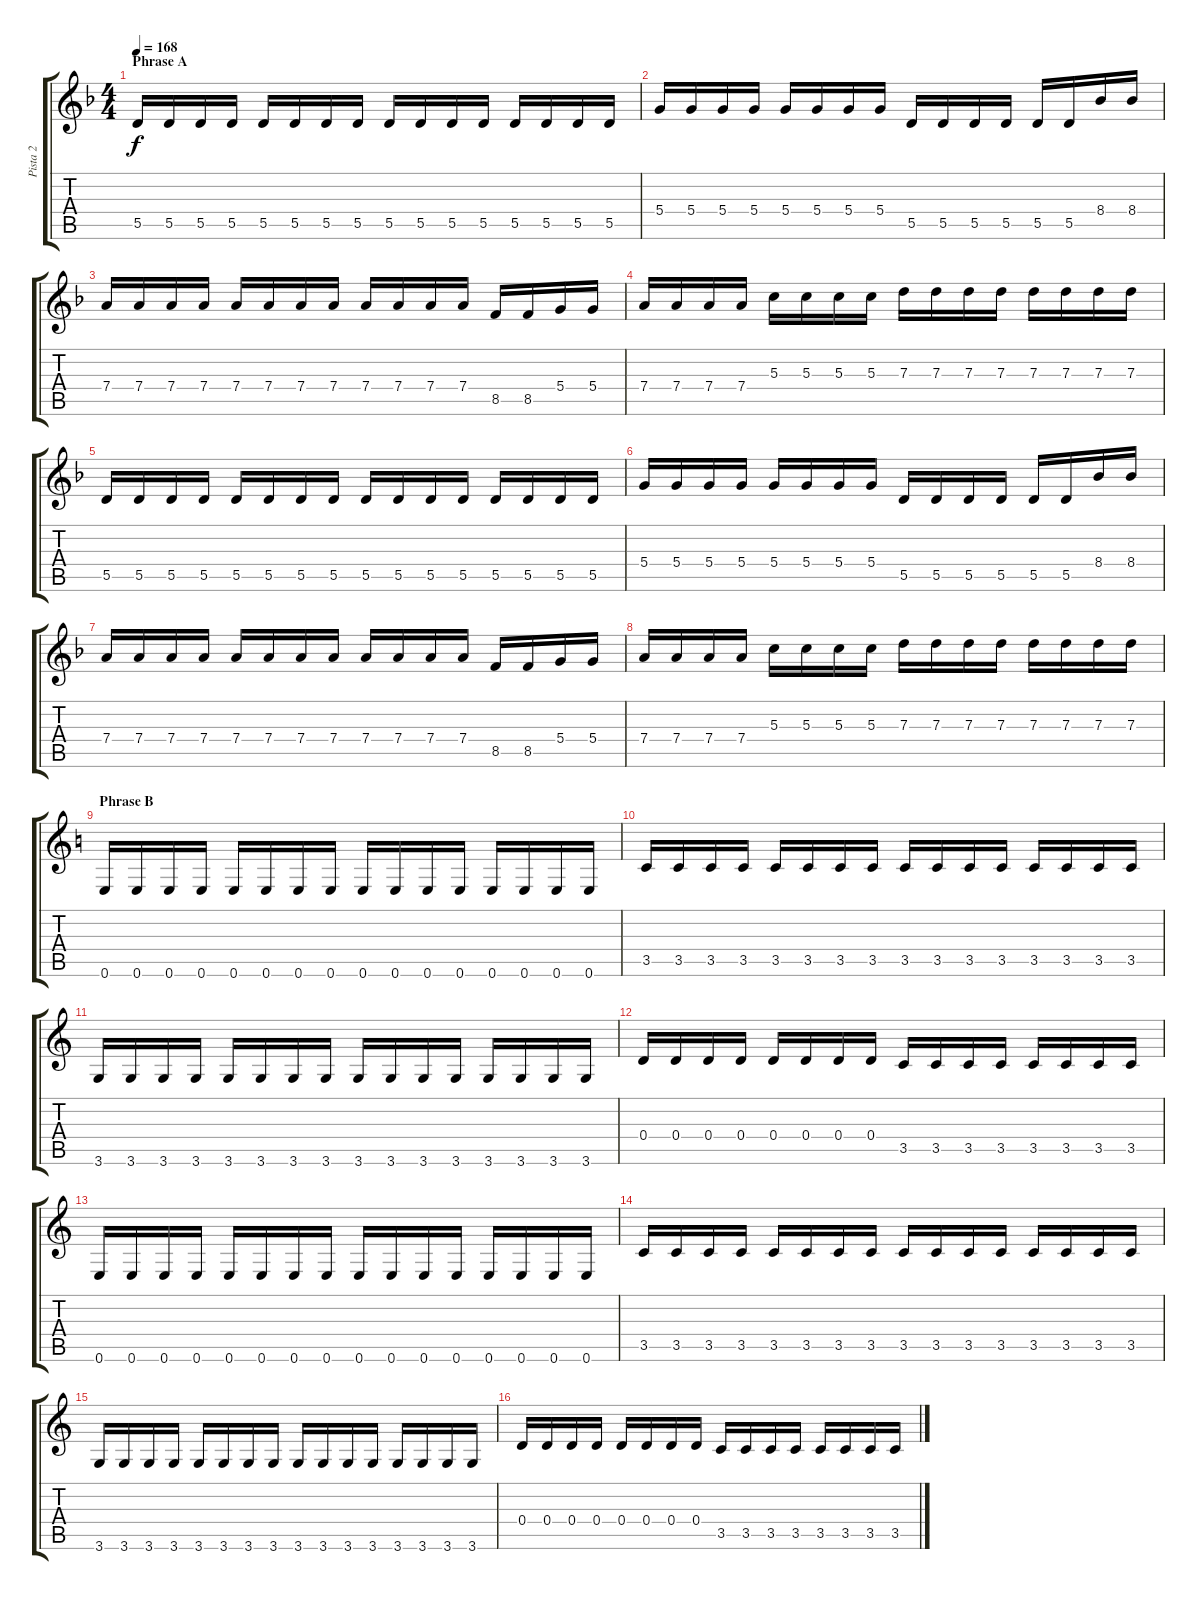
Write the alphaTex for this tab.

\track ("Pista 2" "Pista 2") {instrument distortionguitar}
\staff {score tabs}
\tuning (E4 B3 G3 D3 A2 E2) {hide}
\ts (4 4)
\section ("" "Phrase A")
\tempo 168
\clef g2
\ks f
5.5.16{dy f} 5.5.16 5.5.16 5.5.16 5.5.16 5.5.16 5.5.16 5.5.16 5.5.16 5.5.16 5.5.16 5.5.16 5.5.16 5.5.16 5.5.16 5.5.16 |
5.4.16 5.4.16 5.4.16 5.4.16 5.4.16 5.4.16 5.4.16 5.4.16 5.5.16 5.5.16 5.5.16 5.5.16 5.5.16 5.5.16 8.4.16 8.4.16 |
7.4.16 7.4.16 7.4.16 7.4.16 7.4.16 7.4.16 7.4.16 7.4.16 7.4.16 7.4.16 7.4.16 7.4.16 8.5.16 8.5.16 5.4.16 5.4.16 |
7.4.16 7.4.16 7.4.16 7.4.16 5.3.16 5.3.16 5.3.16 5.3.16 7.3.16 7.3.16 7.3.16 7.3.16 7.3.16 7.3.16 7.3.16 7.3.16 |
5.5.16 5.5.16 5.5.16 5.5.16 5.5.16 5.5.16 5.5.16 5.5.16 5.5.16 5.5.16 5.5.16 5.5.16 5.5.16 5.5.16 5.5.16 5.5.16 |
5.4.16 5.4.16 5.4.16 5.4.16 5.4.16 5.4.16 5.4.16 5.4.16 5.5.16 5.5.16 5.5.16 5.5.16 5.5.16 5.5.16 8.4.16 8.4.16 |
7.4.16 7.4.16 7.4.16 7.4.16 7.4.16 7.4.16 7.4.16 7.4.16 7.4.16 7.4.16 7.4.16 7.4.16 8.5.16 8.5.16 5.4.16 5.4.16 |
7.4.16 7.4.16 7.4.16 7.4.16 5.3.16 5.3.16 5.3.16 5.3.16 7.3.16 7.3.16 7.3.16 7.3.16 7.3.16 7.3.16 7.3.16 7.3.16 |
\section ("" "Phrase B")
\ks c
0.6.16 0.6.16 0.6.16 0.6.16 0.6.16 0.6.16 0.6.16 0.6.16 0.6.16 0.6.16 0.6.16 0.6.16 0.6.16 0.6.16 0.6.16 0.6.16 |
3.5.16 3.5.16 3.5.16 3.5.16 3.5.16 3.5.16 3.5.16 3.5.16 3.5.16 3.5.16 3.5.16 3.5.16 3.5.16 3.5.16 3.5.16 3.5.16 |
3.6.16 3.6.16 3.6.16 3.6.16 3.6.16 3.6.16 3.6.16 3.6.16 3.6.16 3.6.16 3.6.16 3.6.16 3.6.16 3.6.16 3.6.16 3.6.16 |
0.4.16 0.4.16 0.4.16 0.4.16 0.4.16 0.4.16 0.4.16 0.4.16 3.5.16 3.5.16 3.5.16 3.5.16 3.5.16 3.5.16 3.5.16 3.5.16 |
0.6.16 0.6.16 0.6.16 0.6.16 0.6.16 0.6.16 0.6.16 0.6.16 0.6.16 0.6.16 0.6.16 0.6.16 0.6.16 0.6.16 0.6.16 0.6.16 |
3.5.16 3.5.16 3.5.16 3.5.16 3.5.16 3.5.16 3.5.16 3.5.16 3.5.16 3.5.16 3.5.16 3.5.16 3.5.16 3.5.16 3.5.16 3.5.16 |
3.6.16 3.6.16 3.6.16 3.6.16 3.6.16 3.6.16 3.6.16 3.6.16 3.6.16 3.6.16 3.6.16 3.6.16 3.6.16 3.6.16 3.6.16 3.6.16 |
0.4.16 0.4.16 0.4.16 0.4.16 0.4.16 0.4.16 0.4.16 0.4.16 3.5.16 3.5.16 3.5.16 3.5.16 3.5.16 3.5.16 3.5.16 3.5.16
